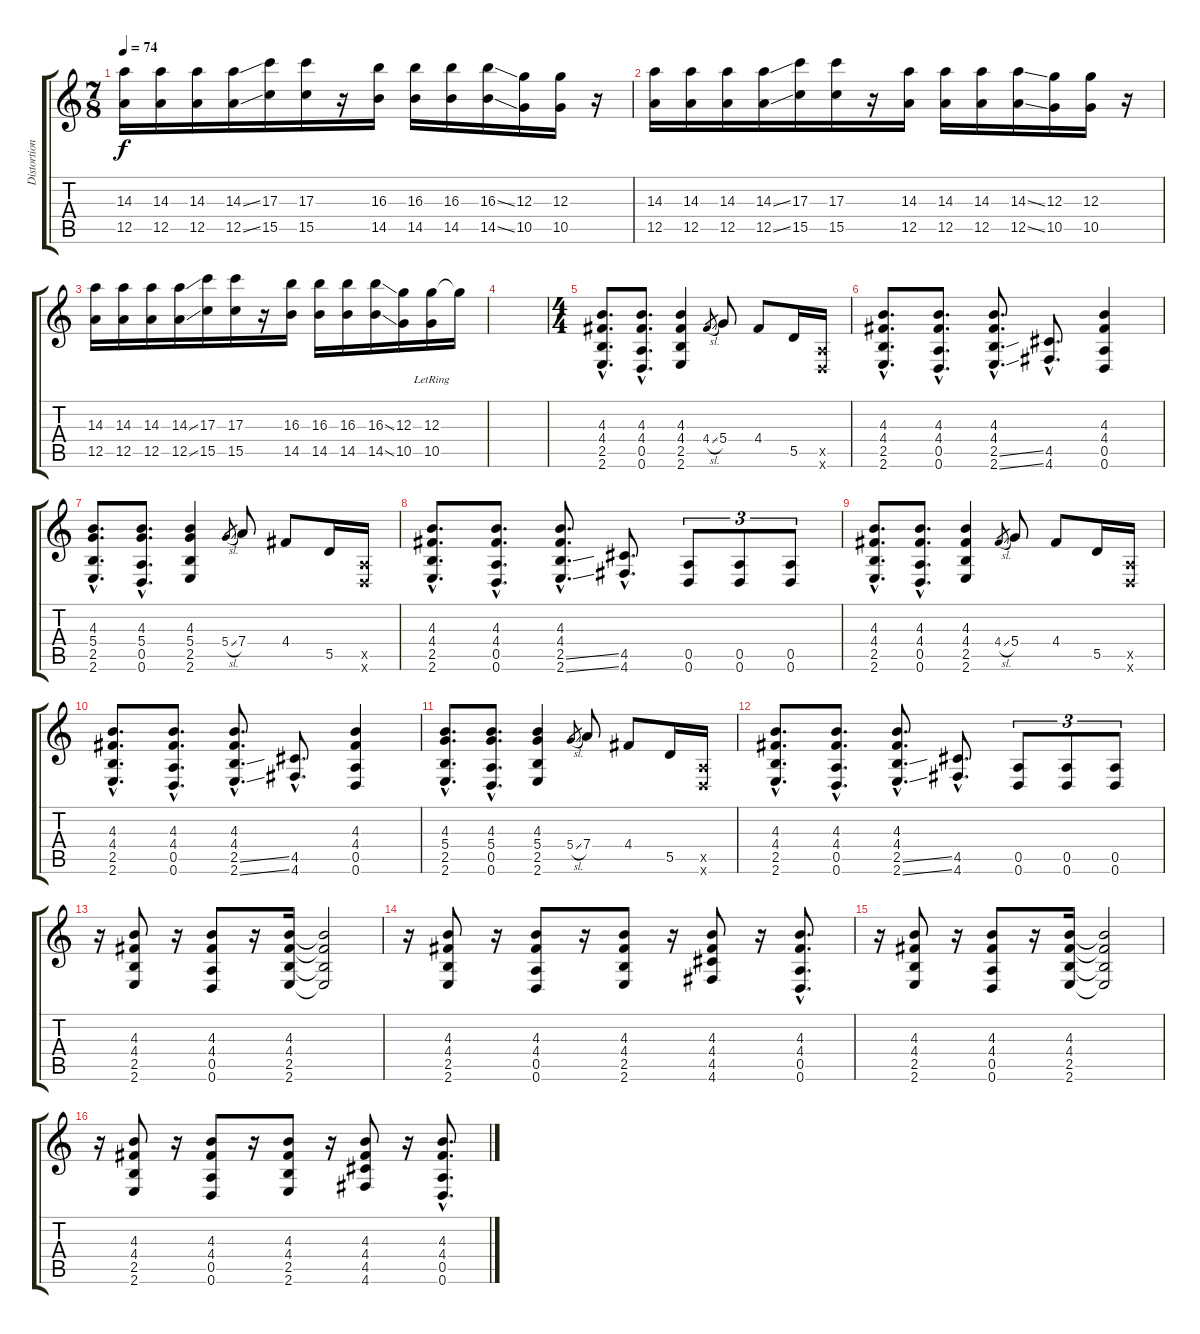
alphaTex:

\track ("Distortion Guitar II" "Distortion") {instrument distortionguitar}
\staff {score tabs}
\tuning (E4 B3 G3 D3 A2 D2) {hide}
\ts (7 8)
\tempo 74
\clef g2
\ks c
(14.3 12.5).16{dy f} (14.3 12.5).16 (14.3 12.5).16 (14.3{ss} 12.5{ss}).16 (17.3 15.5).16 (17.3 15.5).16 r.16 (16.3 14.5).16 (16.3 14.5).16 (16.3 14.5).16 (16.3{ss} 14.5{ss}).16 (12.3 10.5).16 (12.3 10.5).16 r.16 |
(14.3 12.5).16 (14.3 12.5).16 (14.3 12.5).16 (14.3{ss} 12.5{ss}).16 (17.3 15.5).16 (17.3 15.5).16 r.16 (14.3 12.5).16 (14.3 12.5).16 (14.3 12.5).16 (14.3{ss} 12.5{ss}).16 (12.3 10.5).16 (12.3 10.5).16 r.16 |
(14.3 12.5).16 (14.3 12.5).16 (14.3 12.5).16 (14.3{ss} 12.5{ss}).16 (17.3 15.5).16 (17.3 15.5).16 r.16 (16.3 14.5).16 (16.3 14.5).16 (16.3 14.5).16 (16.3{ss} 14.5{ss}).16 (12.3 10.5).16 (12.3{lr} 10.5).16 12.3{t}.16 |
|
\ts (4 4)
(4.3{hac} 4.4{hac} 2.5{hac} 2.6{hac}).8{d} (4.3{hac} 4.4{hac} 0.5{hac} 0.6{hac}).8{d} (4.3 4.4 2.5 2.6).4 4.4{sl}.8{gr} 5.4.8 4.4.8 5.5.16 (0.5{x} 0.6{x}).16 |
(4.3{hac} 4.4{hac} 2.5{hac} 2.6{hac}).8{d} (4.3{hac} 4.4{hac} 0.5{hac} 0.6{hac}).8{d} (4.3{hac} 4.4{hac} 2.5{ss hac} 2.6{ss hac}).8{d} (4.5{hac} 4.6{hac}).8{d} (4.3 4.4 0.5 0.6).4 |
(4.3{hac} 5.4{hac} 2.5{hac} 2.6{hac}).8{d} (4.3{hac} 5.4{hac} 0.5{hac} 0.6{hac}).8{d} (4.3 5.4 2.5 2.6).4 5.4{sl}.8{gr} 7.4.8 4.4.8 5.5.16 (0.5{x} 0.6{x}).16 |
(4.3{hac} 4.4{hac} 2.5{hac} 2.6{hac}).8{d} (4.3{hac} 4.4{hac} 0.5{hac} 0.6{hac}).8{d} (4.3{hac} 4.4{hac} 2.5{ss hac} 2.6{ss hac}).8{d} (4.5{hac} 4.6{hac}).8{d} (0.5 0.6).8{tu (3 2)} (0.5 0.6).8{tu (3 2)} (0.5 0.6).8{tu (3 2)} |
(4.3{hac} 4.4{hac} 2.5{hac} 2.6{hac}).8{d} (4.3{hac} 4.4{hac} 0.5{hac} 0.6{hac}).8{d} (4.3 4.4 2.5 2.6).4 4.4{sl}.8{gr} 5.4.8 4.4.8 5.5.16 (0.5{x} 0.6{x}).16 |
(4.3{hac} 4.4{hac} 2.5{hac} 2.6{hac}).8{d} (4.3{hac} 4.4{hac} 0.5{hac} 0.6{hac}).8{d} (4.3{hac} 4.4{hac} 2.5{ss hac} 2.6{ss hac}).8{d} (4.5{hac} 4.6{hac}).8{d} (4.3 4.4 0.5 0.6).4 |
(4.3{hac} 5.4{hac} 2.5{hac} 2.6{hac}).8{d} (4.3{hac} 5.4{hac} 0.5{hac} 0.6{hac}).8{d} (4.3 5.4 2.5 2.6).4 5.4{sl}.8{gr} 7.4.8 4.4.8 5.5.16 (0.5{x} 0.6{x}).16 |
(4.3{hac} 4.4{hac} 2.5{hac} 2.6{hac}).8{d} (4.3{hac} 4.4{hac} 0.5{hac} 0.6{hac}).8{d} (4.3{hac} 4.4{hac} 2.5{ss hac} 2.6{ss hac}).8{d} (4.5{hac} 4.6{hac}).8{d} (0.5 0.6).8{tu (3 2)} (0.5 0.6).8{tu (3 2)} (0.5 0.6).8{tu (3 2)} |
r.16 (4.3 4.4 2.5 2.6).8 r.16 (4.3 4.4 0.5 0.6).8 r.16 (4.3 4.4 2.5 2.6).16 (4.3{t} 4.4{t} 2.5{t} 2.6{t}).2 |
r.16 (4.3 4.4 2.5 2.6).8 r.16 (4.3 4.4 0.5 0.6).8 r.16 (4.3 4.4 2.5 2.6).8 r.16 (4.3 4.4 4.5 4.6).8 r.16 (4.3{hac} 4.4{hac} 0.5{hac} 0.6{hac}).8{d} |
r.16 (4.3 4.4 2.5 2.6).8 r.16 (4.3 4.4 0.5 0.6).8 r.16 (4.3 4.4 2.5 2.6).16 (4.3{t} 4.4{t} 2.5{t} 2.6{t}).2 |
r.16 (4.3 4.4 2.5 2.6).8 r.16 (4.3 4.4 0.5 0.6).8 r.16 (4.3 4.4 2.5 2.6).8 r.16 (4.3 4.4 4.5 4.6).8 r.16 (4.3{hac} 4.4{hac} 0.5{hac} 0.6{hac}).8{d}
